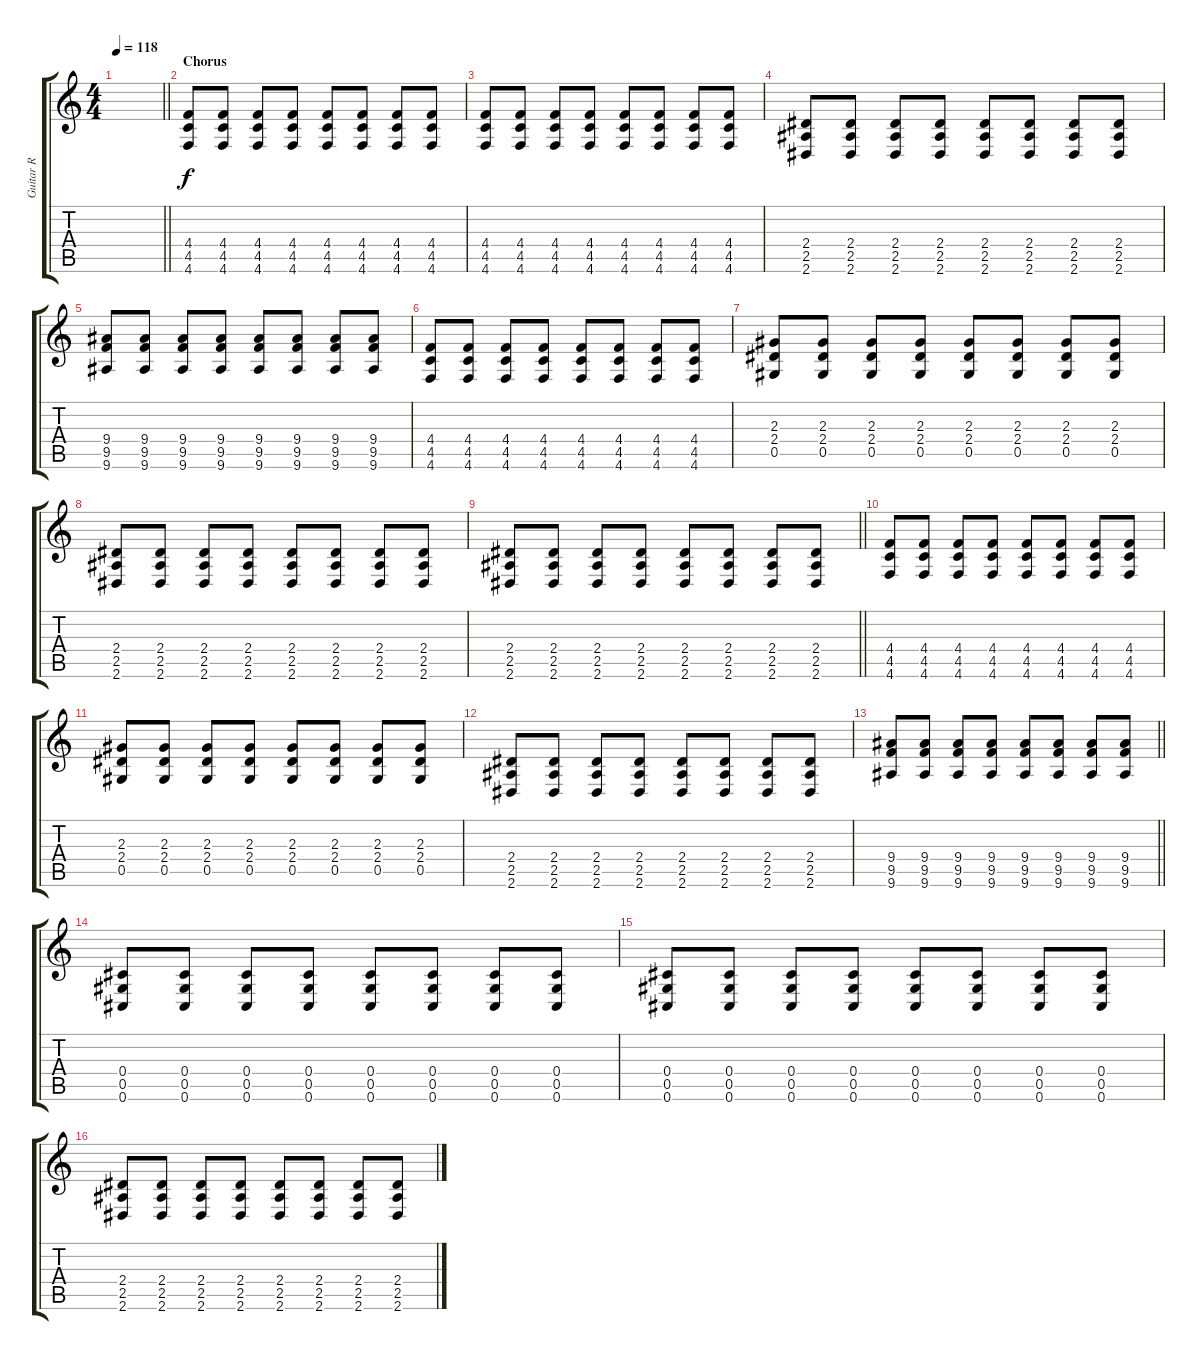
\track ("Guitar R" "Guitar R") {instrument overdrivenguitar}
\staff {score tabs}
\tuning (Eb4 Bb3 Gb3 Db3 Ab2 Db2) {hide}
\ts (4 4)
\tempo 118
\clef g2
\barLineRight lightlight
\ks c
|
\section ("" "Chorus")
(4.4 4.5 4.6).8 (4.4 4.5 4.6).8 (4.4 4.5 4.6).8 (4.4 4.5 4.6).8 (4.4 4.5 4.6).8 (4.4 4.5 4.6).8 (4.4 4.5 4.6).8 (4.4 4.5 4.6).8 |
(4.4 4.5 4.6).8 (4.4 4.5 4.6).8 (4.4 4.5 4.6).8 (4.4 4.5 4.6).8 (4.4 4.5 4.6).8 (4.4 4.5 4.6).8 (4.4 4.5 4.6).8 (4.4 4.5 4.6).8 |
(2.4 2.5 2.6).8 (2.4 2.5 2.6).8 (2.4 2.5 2.6).8 (2.4 2.5 2.6).8 (2.4 2.5 2.6).8 (2.4 2.5 2.6).8 (2.4 2.5 2.6).8 (2.4 2.5 2.6).8 |
(9.4 9.5 9.6).8 (9.4 9.5 9.6).8 (9.4 9.5 9.6).8 (9.4 9.5 9.6).8 (9.4 9.5 9.6).8 (9.4 9.5 9.6).8 (9.4 9.5 9.6).8 (9.4 9.5 9.6).8 |
(4.4 4.5 4.6).8 (4.4 4.5 4.6).8 (4.4 4.5 4.6).8 (4.4 4.5 4.6).8 (4.4 4.5 4.6).8 (4.4 4.5 4.6).8 (4.4 4.5 4.6).8 (4.4 4.5 4.6).8 |
(2.3 2.4 0.5).8 (2.3 2.4 0.5).8 (2.3 2.4 0.5).8 (2.3 2.4 0.5).8 (2.3 2.4 0.5).8 (2.3 2.4 0.5).8 (2.3 2.4 0.5).8 (2.3 2.4 0.5).8 |
(2.4 2.5 2.6).8 (2.4 2.5 2.6).8 (2.4 2.5 2.6).8 (2.4 2.5 2.6).8 (2.4 2.5 2.6).8 (2.4 2.5 2.6).8 (2.4 2.5 2.6).8 (2.4 2.5 2.6).8 |
\barLineRight lightlight
(2.4 2.5 2.6).8 (2.4 2.5 2.6).8 (2.4 2.5 2.6).8 (2.4 2.5 2.6).8 (2.4 2.5 2.6).8 (2.4 2.5 2.6).8 (2.4 2.5 2.6).8 (2.4 2.5 2.6).8 |
(4.4 4.5 4.6).8 (4.4 4.5 4.6).8 (4.4 4.5 4.6).8 (4.4 4.5 4.6).8 (4.4 4.5 4.6).8 (4.4 4.5 4.6).8 (4.4 4.5 4.6).8 (4.4 4.5 4.6).8 |
(2.3 2.4 0.5).8 (2.3 2.4 0.5).8 (2.3 2.4 0.5).8 (2.3 2.4 0.5).8 (2.3 2.4 0.5).8 (2.3 2.4 0.5).8 (2.3 2.4 0.5).8 (2.3 2.4 0.5).8 |
(2.4 2.5 2.6).8 (2.4 2.5 2.6).8 (2.4 2.5 2.6).8 (2.4 2.5 2.6).8 (2.4 2.5 2.6).8 (2.4 2.5 2.6).8 (2.4 2.5 2.6).8 (2.4 2.5 2.6).8 |
\barLineRight lightlight
(9.4 9.5 9.6).8 (9.4 9.5 9.6).8 (9.4 9.5 9.6).8 (9.4 9.5 9.6).8 (9.4 9.5 9.6).8 (9.4 9.5 9.6).8 (9.4 9.5 9.6).8 (9.4 9.5 9.6).8 |
(0.4 0.5 0.6).8 (0.4 0.5 0.6).8 (0.4 0.5 0.6).8 (0.4 0.5 0.6).8 (0.4 0.5 0.6).8 (0.4 0.5 0.6).8 (0.4 0.5 0.6).8 (0.4 0.5 0.6).8 |
(0.4 0.5 0.6).8 (0.4 0.5 0.6).8 (0.4 0.5 0.6).8 (0.4 0.5 0.6).8 (0.4 0.5 0.6).8 (0.4 0.5 0.6).8 (0.4 0.5 0.6).8 (0.4 0.5 0.6).8 |
(2.4 2.5 2.6).8 (2.4 2.5 2.6).8 (2.4 2.5 2.6).8 (2.4 2.5 2.6).8 (2.4 2.5 2.6).8 (2.4 2.5 2.6).8 (2.4 2.5 2.6).8 (2.4 2.5 2.6).8
